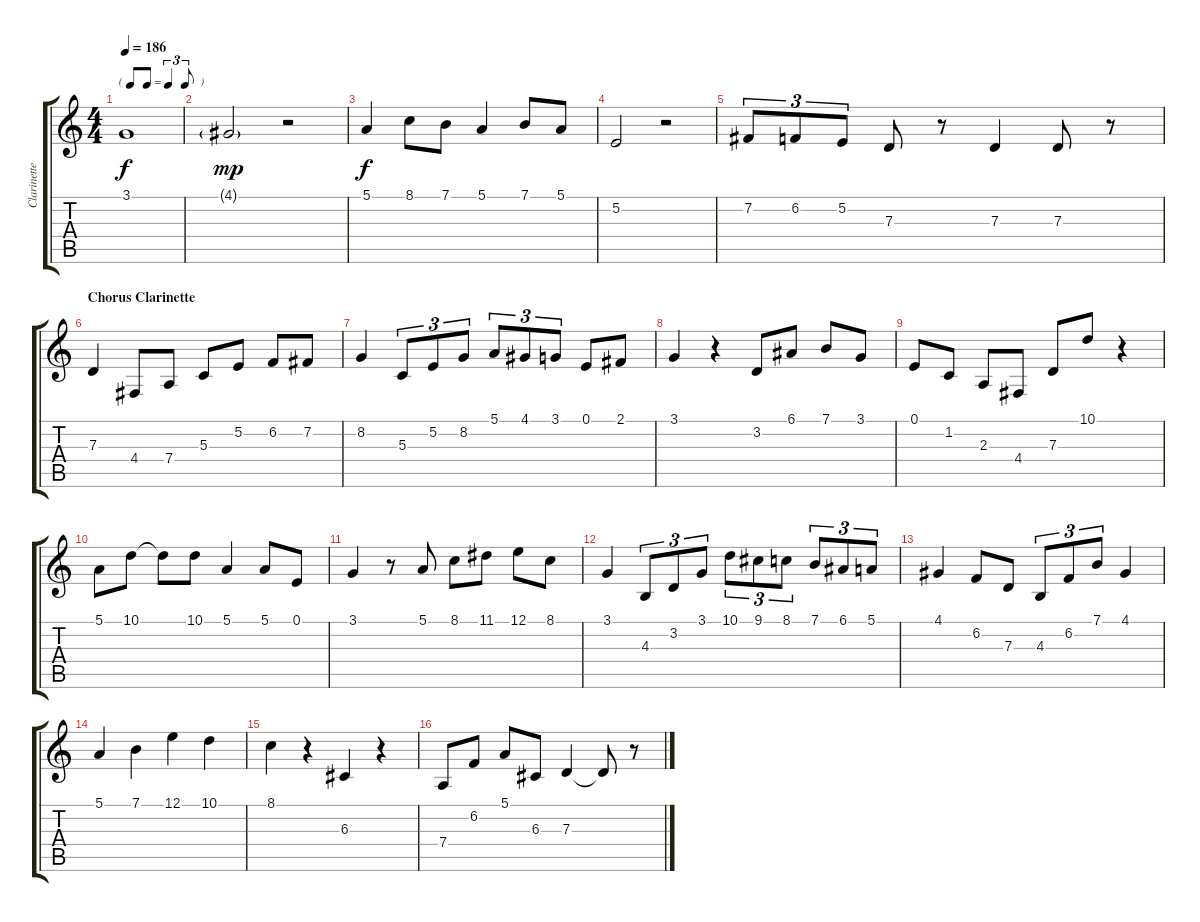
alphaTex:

\track ("Clarinette" "Clarinette") {instrument clarinet}
\staff {score tabs}
\tuning (E4 B3 G3 D3 A2 E2) {hide}
\ts (4 4)
\tf triplet8th
\tempo 186
\clef g2
\ks c
3.1.1{dy f} |
4.1{g}.2{dy mp} r.2 |
5.1.4{dy f} 8.1.8 7.1.8 5.1.4 7.1.8 5.1.8 |
5.2.2 r.2 |
7.2.8{tu (3 2)} 6.2.8{tu (3 2)} 5.2.8{tu (3 2)} 7.3.8 r.8 7.3.4 7.3.8 r.8 |
\section ("" "Chorus Clarinette")
7.3.4 4.4.8 7.4.8 5.3.8 5.2.8 6.2.8 7.2.8 |
8.2.4 5.3.8{tu (3 2)} 5.2.8{tu (3 2)} 8.2.8{tu (3 2)} 5.1.8{tu (3 2)} 4.1.8{tu (3 2)} 3.1.8{tu (3 2)} 0.1.8 2.1.8 |
3.1.4 r.4 3.2.8 6.1.8 7.1.8 3.1.8 |
0.1.8 1.2.8 2.3.8 4.4.8 7.3.8 10.1.8 r.4 |
5.1.8 10.1.8 10.1{t}.8 10.1.8 5.1.4 5.1.8 0.1.8 |
3.1.4 r.8 5.1.8 8.1.8 11.1.8 12.1.8 8.1.8 |
3.1.4 4.3.8{tu (3 2)} 3.2.8{tu (3 2)} 3.1.8{tu (3 2)} 10.1.8{tu (3 2)} 9.1.8{tu (3 2)} 8.1.8{tu (3 2)} 7.1.8{tu (3 2)} 6.1.8{tu (3 2)} 5.1.8{tu (3 2)} |
4.1.4 6.2.8 7.3.8 4.3.8{tu (3 2)} 6.2.8{tu (3 2)} 7.1.8{tu (3 2)} 4.1.4 |
5.1.4 7.1.4 12.1.4 10.1.4 |
8.1.4 r.4 6.3.4 r.4 |
7.4.8 6.2.8 5.1.8 6.3.8 7.3.4 7.3{t}.8 r.8
